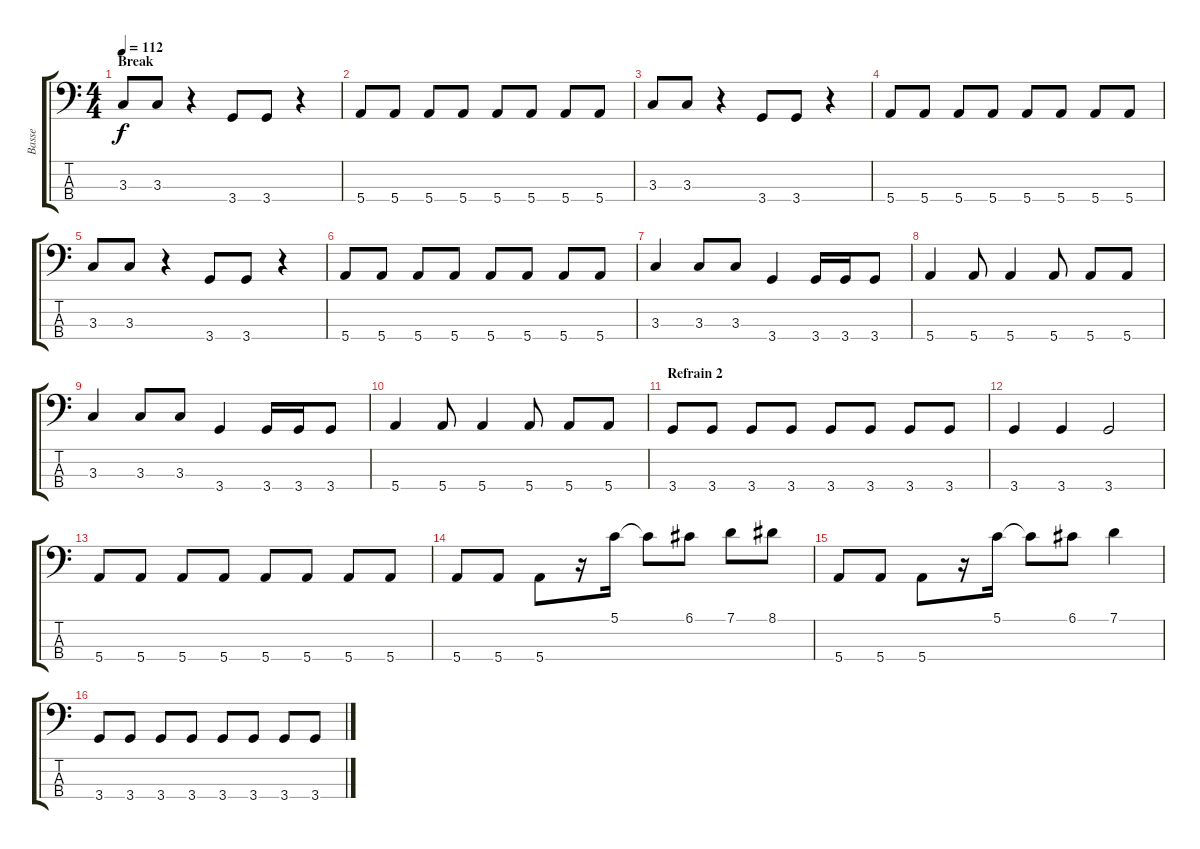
\track ("Basse" "Basse") {instrument electricbasspick}
\staff {score tabs}
\tuning (G2 D2 A1 E1) {hide}
\ts (4 4)
\section ("" "Break")
\tempo 112
\clef f4
\ks c
3.3.8{dy f} 3.3.8 r.4 3.4.8 3.4.8 r.4 |
5.4.8 5.4.8 5.4.8 5.4.8 5.4.8 5.4.8 5.4.8 5.4.8 |
3.3.8 3.3.8 r.4 3.4.8 3.4.8 r.4 |
5.4.8 5.4.8 5.4.8 5.4.8 5.4.8 5.4.8 5.4.8 5.4.8 |
3.3.8 3.3.8 r.4 3.4.8 3.4.8 r.4 |
5.4.8 5.4.8 5.4.8 5.4.8 5.4.8 5.4.8 5.4.8 5.4.8 |
3.3.4 3.3.8 3.3.8 3.4.4 3.4.16 3.4.16 3.4.8 |
5.4.4 5.4.8 5.4.4 5.4.8 5.4.8 5.4.8 |
3.3.4 3.3.8 3.3.8 3.4.4 3.4.16 3.4.16 3.4.8 |
5.4.4 5.4.8 5.4.4 5.4.8 5.4.8 5.4.8 |
\section ("" "Refrain 2")
3.4.8 3.4.8 3.4.8 3.4.8 3.4.8 3.4.8 3.4.8 3.4.8 |
3.4.4 3.4.4 3.4.2 |
5.4.8 5.4.8 5.4.8 5.4.8 5.4.8 5.4.8 5.4.8 5.4.8 |
5.4.8 5.4.8 5.4.8 r.16 5.1.16 5.1{t}.8 6.1.8 7.1.8 8.1.8 |
5.4.8 5.4.8 5.4.8 r.16 5.1.16 5.1{t}.8 6.1.8 7.1.4 |
3.4.8 3.4.8 3.4.8 3.4.8 3.4.8 3.4.8 3.4.8 3.4.8
